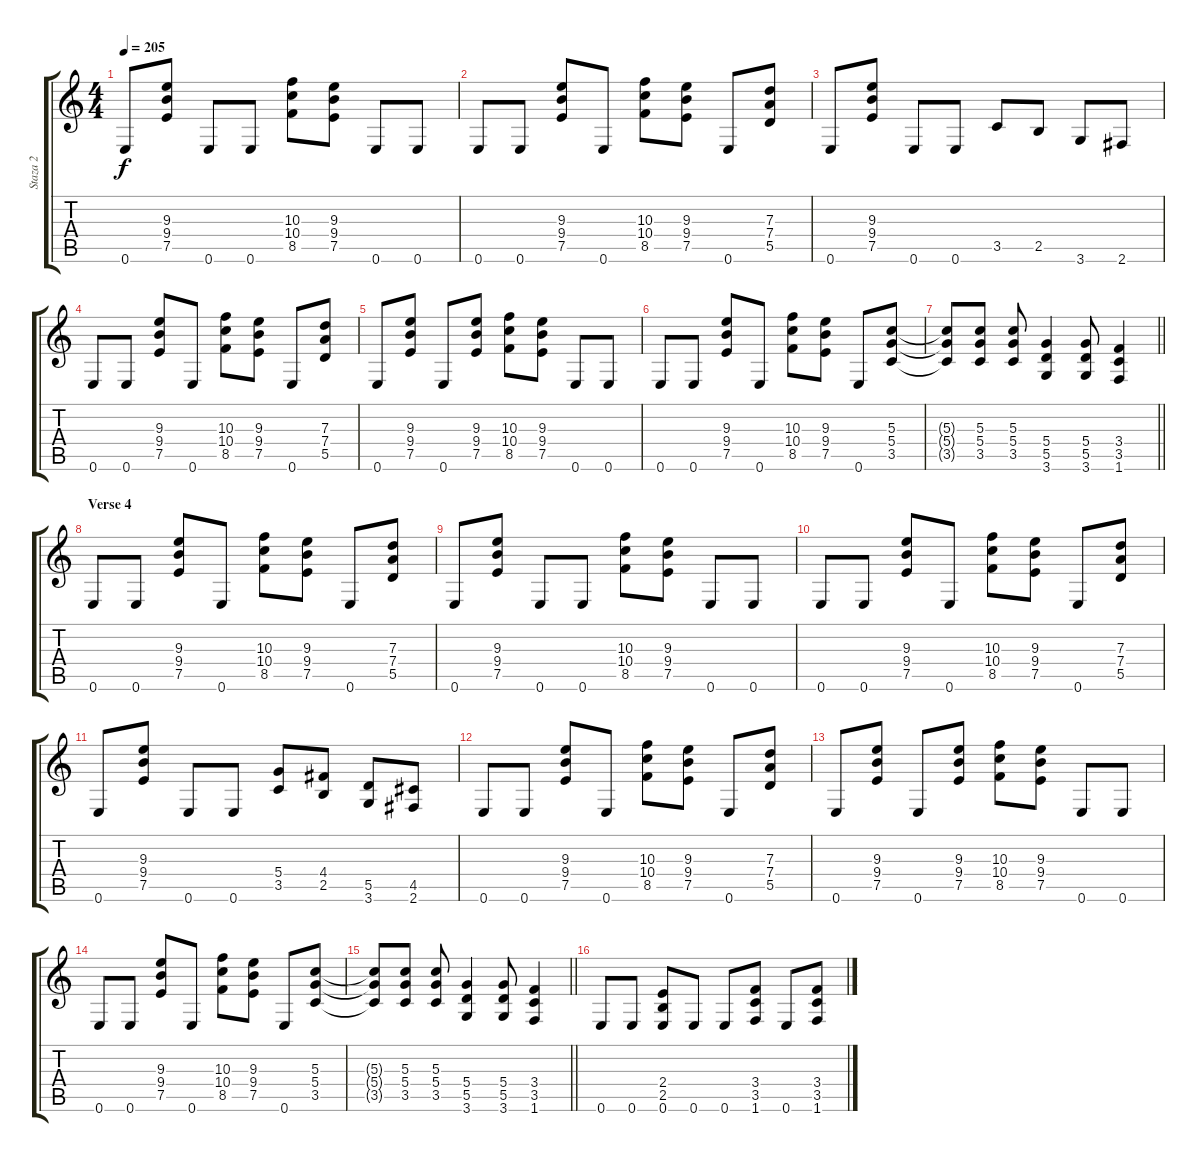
\track ("Staza 2" "Staza 2") {instrument overdrivenguitar}
\staff {score tabs}
\tuning (E4 B3 G3 D3 A2 E2) {hide}
\ts (4 4)
\tempo 205
\clef g2
\ks c
0.6.8{dy f} (9.3 9.4 7.5).8 0.6.8 0.6.8 (10.3 10.4 8.5).8 (9.3 9.4 7.5).8 0.6.8 0.6.8 |
0.6.8 0.6.8 (9.3 9.4 7.5).8 0.6.8 (10.3 10.4 8.5).8 (9.3 9.4 7.5).8 0.6.8 (7.3 7.4 5.5).8 |
0.6.8 (9.3 9.4 7.5).8 0.6.8 0.6.8 3.5.8 2.5.8 3.6.8 2.6.8 |
0.6.8 0.6.8 (9.3 9.4 7.5).8 0.6.8 (10.3 10.4 8.5).8 (9.3 9.4 7.5).8 0.6.8 (7.3 7.4 5.5).8 |
0.6.8 (9.3 9.4 7.5).8 0.6.8 (9.3 9.4 7.5).8 (10.3 10.4 8.5).8 (9.3 9.4 7.5).8 0.6.8 0.6.8 |
0.6.8 0.6.8 (9.3 9.4 7.5).8 0.6.8 (10.3 10.4 8.5).8 (9.3 9.4 7.5).8 0.6.8 (5.3 5.4 3.5).8 |
\barLineRight lightlight
(5.3{t} 5.4{t} 3.5{t}).8 (5.3 5.4 3.5).8 (5.3 5.4 3.5).8 (5.4 5.5 3.6).4 (5.4 5.5 3.6).8 (3.4 3.5 1.6).4 |
\section ("" "Verse 4")
0.6.8 0.6.8 (9.3 9.4 7.5).8 0.6.8 (10.3 10.4 8.5).8 (9.3 9.4 7.5).8 0.6.8 (7.3 7.4 5.5).8 |
0.6.8 (9.3 9.4 7.5).8 0.6.8 0.6.8 (10.3 10.4 8.5).8 (9.3 9.4 7.5).8 0.6.8 0.6.8 |
0.6.8 0.6.8 (9.3 9.4 7.5).8 0.6.8 (10.3 10.4 8.5).8 (9.3 9.4 7.5).8 0.6.8 (7.3 7.4 5.5).8 |
0.6.8 (9.3 9.4 7.5).8 0.6.8 0.6.8 (5.4 3.5).8 (4.4 2.5).8 (5.5 3.6).8 (4.5 2.6).8 |
0.6.8 0.6.8 (9.3 9.4 7.5).8 0.6.8 (10.3 10.4 8.5).8 (9.3 9.4 7.5).8 0.6.8 (7.3 7.4 5.5).8 |
0.6.8 (9.3 9.4 7.5).8 0.6.8 (9.3 9.4 7.5).8 (10.3 10.4 8.5).8 (9.3 9.4 7.5).8 0.6.8 0.6.8 |
0.6.8 0.6.8 (9.3 9.4 7.5).8 0.6.8 (10.3 10.4 8.5).8 (9.3 9.4 7.5).8 0.6.8 (5.3 5.4 3.5).8 |
\barLineRight lightlight
(5.3{t} 5.4{t} 3.5{t}).8 (5.3 5.4 3.5).8 (5.3 5.4 3.5).8 (5.4 5.5 3.6).4 (5.4 5.5 3.6).8 (3.4 3.5 1.6).4 |
\section ("" "")
0.6.8 0.6.8 (2.4 2.5 0.6).8 0.6.8 0.6.8 (3.4 3.5 1.6).8 0.6.8 (3.4 3.5 1.6).8
